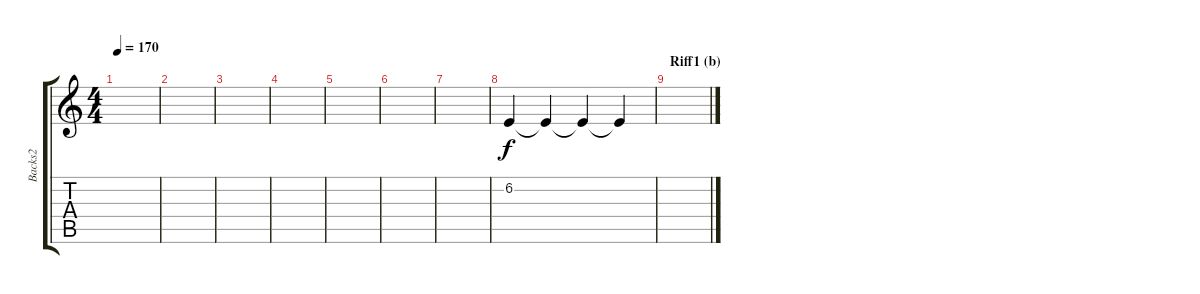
\track ("Backs2" "Backs2") {instrument tenorsax}
\staff {score tabs}
\tuning (Eb4 Bb3 Gb3 Db3 Ab2 Eb2) {hide}
\ts (4 4)
\tempo 170
\clef g2
\ks c
|
|
|
|
|
|
|
6.2.4 6.2{t}.4 6.2{t}.4 6.2{t}.4 |
\section ("" "Riff1 (b)")
